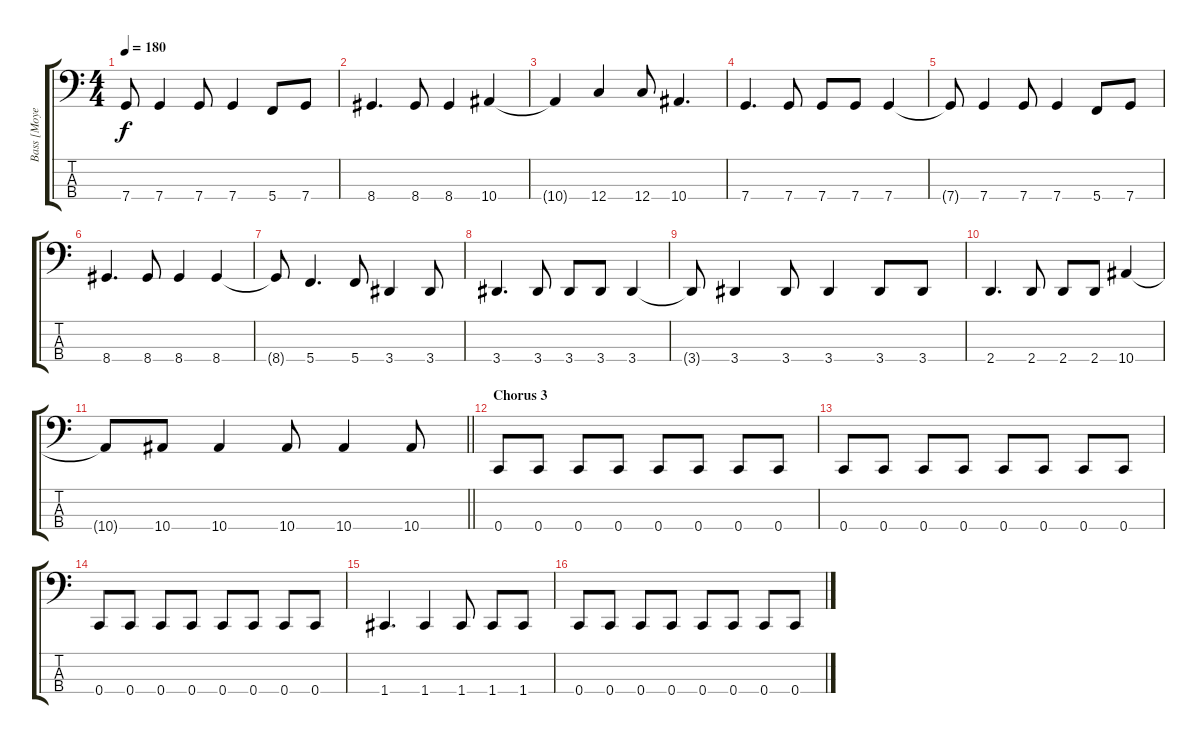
\track ("Bass [Moyer]" "Bass [Moye") {instrument electricbassfinger}
\staff {score tabs}
\tuning (F2 C2 G1 C1) {hide}
\ts (4 4)
\tempo 180
\clef f4
\ks c
7.4{t}.8{dy f} 7.4.4 7.4.8 7.4.4 5.4.8 7.4.8 |
8.4.4{d} 8.4.8 8.4.4 10.4.4 |
10.4{t}.4 12.4.4 12.4.8 10.4.4{d} |
7.4.4{d} 7.4.8 7.4.8 7.4.8 7.4.4 |
7.4{t}.8 7.4.4 7.4.8 7.4.4 5.4.8 7.4.8 |
8.4.4{d} 8.4.8 8.4.4 8.4.4 |
8.4{t}.8 5.4.4{d} 5.4.8 3.4.4 3.4.8 |
3.4.4{d} 3.4.8 3.4.8 3.4.8 3.4.4 |
3.4{t}.8 3.4.4 3.4.8 3.4.4 3.4.8 3.4.8 |
2.4.4{d} 2.4.8 2.4.8 2.4.8 10.4.4 |
\barLineRight lightlight
10.4{t}.8 10.4.8 10.4.4 10.4.8 10.4.4 10.4.8 |
\section ("" "Chorus 3")
0.4.8 0.4.8 0.4.8 0.4.8 0.4.8 0.4.8 0.4.8 0.4.8 |
0.4.8 0.4.8 0.4.8 0.4.8 0.4.8 0.4.8 0.4.8 0.4.8 |
0.4.8 0.4.8 0.4.8 0.4.8 0.4.8 0.4.8 0.4.8 0.4.8 |
1.4.4{d} 1.4.4 1.4.8 1.4.8 1.4.8 |
0.4.8 0.4.8 0.4.8 0.4.8 0.4.8 0.4.8 0.4.8 0.4.8
